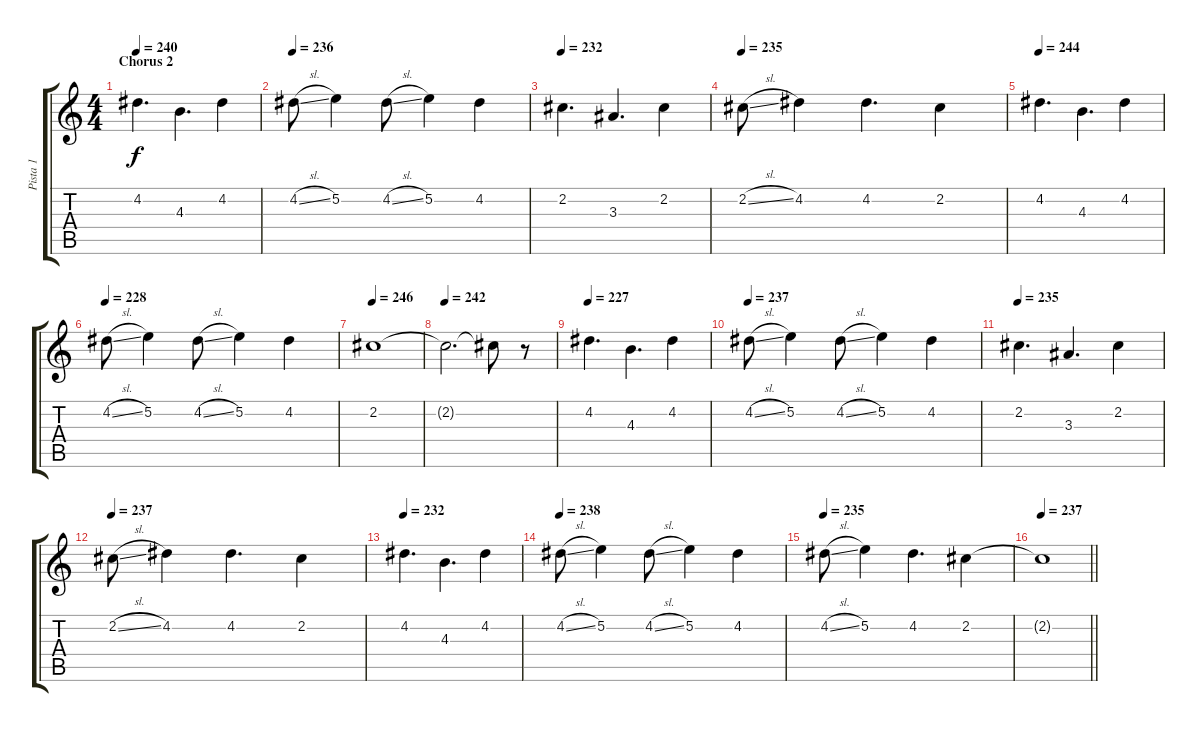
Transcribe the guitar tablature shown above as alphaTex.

\track ("Pista 1" "Pista 1") {instrument overdrivenguitar}
\staff {score tabs}
\tuning (E4 B3 G3 D3 A2 E2) {hide}
\ts (4 4)
\section ("" "Chorus 2")
\tempo 240
\clef g2
\ks c
4.2.4{d dy f} 4.3.4{d} 4.2.4 |
\tempo 236
4.2{sl}.8 5.2.4 4.2{sl}.8 5.2.4 4.2.4 |
\tempo 232
2.2.4{d} 3.3.4{d} 2.2.4 |
\tempo 235
2.2{sl}.8 4.2.4 4.2.4{d} 2.2.4 |
\tempo 244
4.2.4{d} 4.3.4{d} 4.2.4 |
\tempo 228
4.2{sl}.8 5.2.4 4.2{sl}.8 5.2.4 4.2.4 |
\tempo 246
2.2.1 |
\tempo 242
2.2{t}.2{d} 2.2{t}.8 r.8 |
\tempo 227
4.2.4{d volume 13} 4.3.4{d} 4.2.4 |
\tempo 237
4.2{sl}.8 5.2.4 4.2{sl}.8 5.2.4 4.2.4 |
\tempo 235
2.2.4{d} 3.3.4{d} 2.2.4 |
\tempo 237
2.2{sl}.8 4.2.4 4.2.4{d} 2.2.4 |
\tempo 232
4.2.4{d} 4.3.4{d} 4.2.4 |
\tempo 238
4.2{sl}.8 5.2.4 4.2{sl}.8 5.2.4 4.2.4 |
\tempo 235
4.2{sl}.8 5.2.4 4.2.4{d} 2.2.4 |
\tempo 237
\barLineRight lightlight
2.2{t}.1
